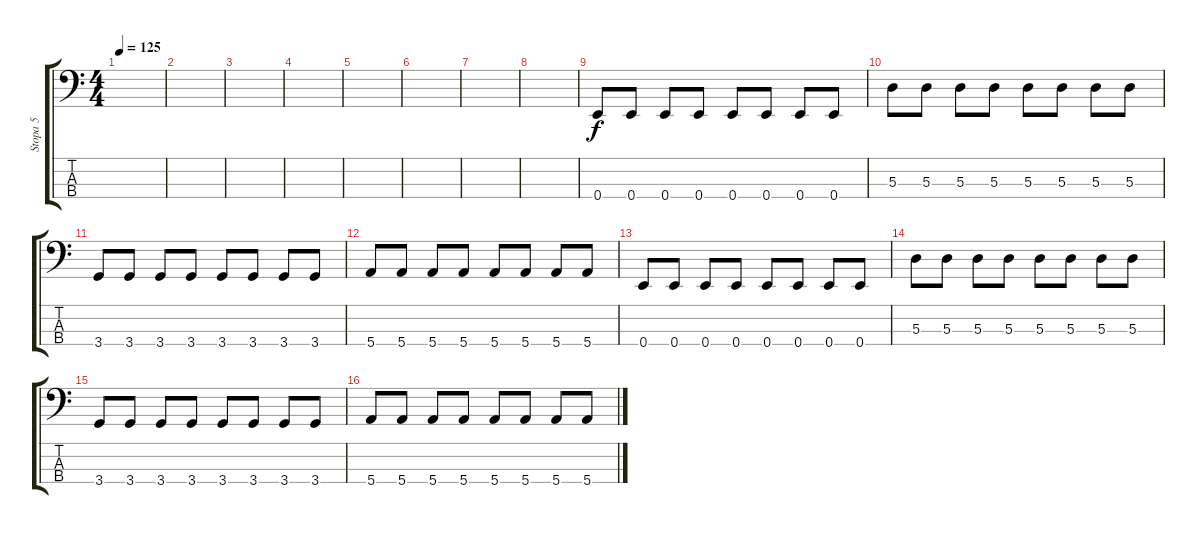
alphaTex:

\track ("Stopa 5" "Stopa 5") {instrument electricbassfinger}
\staff {score tabs}
\tuning (G2 D2 A1 E1) {hide}
\ts (4 4)
\tempo 125
\clef f4
\ks c
|
|
|
|
|
|
|
|
0.4.8 0.4.8 0.4.8 0.4.8 0.4.8 0.4.8 0.4.8 0.4.8 |
5.3.8 5.3.8 5.3.8 5.3.8 5.3.8 5.3.8 5.3.8 5.3.8 |
3.4.8 3.4.8 3.4.8 3.4.8 3.4.8 3.4.8 3.4.8 3.4.8 |
5.4.8 5.4.8 5.4.8 5.4.8 5.4.8 5.4.8 5.4.8 5.4.8 |
0.4.8 0.4.8 0.4.8 0.4.8 0.4.8 0.4.8 0.4.8 0.4.8 |
5.3.8 5.3.8 5.3.8 5.3.8 5.3.8 5.3.8 5.3.8 5.3.8 |
3.4.8 3.4.8 3.4.8 3.4.8 3.4.8 3.4.8 3.4.8 3.4.8 |
5.4.8 5.4.8 5.4.8 5.4.8 5.4.8 5.4.8 5.4.8 5.4.8
